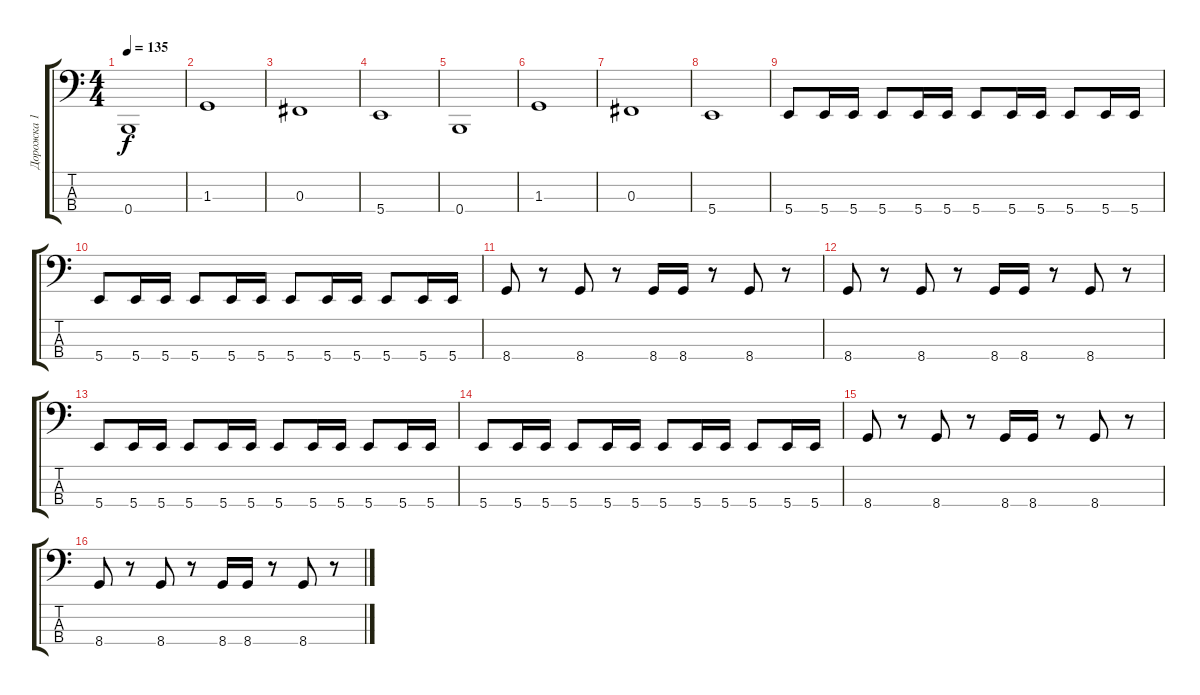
\track ("Дорожка 1" "Дорожка 1") {instrument electricbassfinger}
\staff {score tabs}
\tuning (E2 B1 Gb1 B0) {hide}
\ts (4 4)
\tempo 135
\clef f4
\ks c
0.4.1{dy f} |
1.3.1 |
0.3.1 |
5.4.1 |
0.4.1 |
1.3.1 |
0.3.1 |
5.4.1 |
5.4.8 5.4.16 5.4.16 5.4.8 5.4.16 5.4.16 5.4.8 5.4.16 5.4.16 5.4.8 5.4.16 5.4.16 |
5.4.8 5.4.16 5.4.16 5.4.8 5.4.16 5.4.16 5.4.8 5.4.16 5.4.16 5.4.8 5.4.16 5.4.16 |
8.4.8 r.8 8.4.8 r.8 8.4.16 8.4.16 r.8 8.4.8 r.8 |
8.4.8 r.8 8.4.8 r.8 8.4.16 8.4.16 r.8 8.4.8 r.8 |
5.4.8 5.4.16 5.4.16 5.4.8 5.4.16 5.4.16 5.4.8 5.4.16 5.4.16 5.4.8 5.4.16 5.4.16 |
5.4.8 5.4.16 5.4.16 5.4.8 5.4.16 5.4.16 5.4.8 5.4.16 5.4.16 5.4.8 5.4.16 5.4.16 |
8.4.8 r.8 8.4.8 r.8 8.4.16 8.4.16 r.8 8.4.8 r.8 |
8.4.8 r.8 8.4.8 r.8 8.4.16 8.4.16 r.8 8.4.8 r.8
